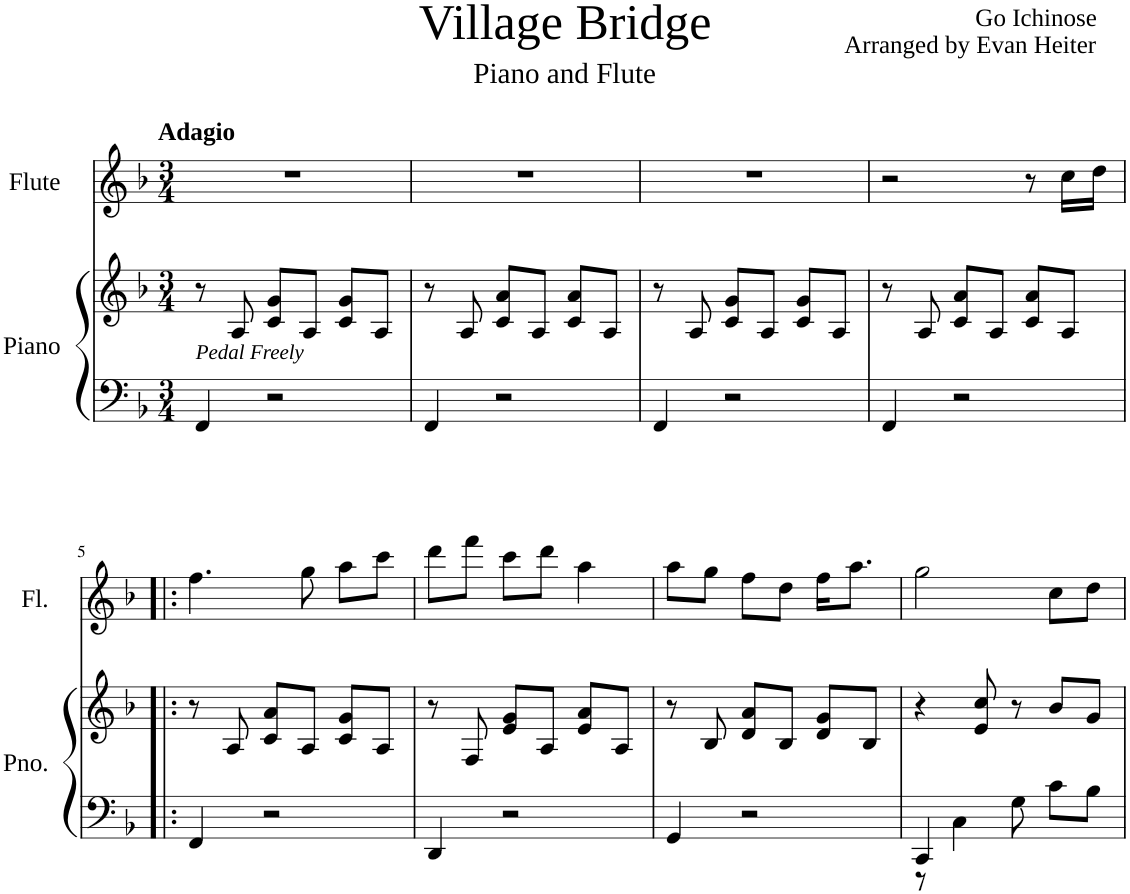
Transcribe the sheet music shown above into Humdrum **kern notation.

**kern	**kern	**kern
*part2	*part2	*part1
*staff3	*staff2	*staff1
*I"Piano	*	*I"Flute
*I'Pno.	*	*I'Fl.
*clefF4	*clefG2	*clefG2
*k[b-]	*k[b-]	*k[b-]
*M3/4	*M3/4	*M3/4
=1	=1	=1
!	!	!LO:TX:a:B:t=Adagio
!LO:TX:a:i:t=Pedal Freely	!	!
4FF/	8r	2.r
.	8A/	.
2r	8c/ 8g/L	.
.	8A/J	.
.	8c/ 8g/L	.
.	8A/J	.
=2	=2	=2
4FF/	8r	2.r
.	8A/	.
2r	8c/ 8a/L	.
.	8A/J	.
.	8c/ 8a/L	.
.	8A/J	.
=3	=3	=3
4FF/	8r	2.r
.	8A/	.
2r	8c/ 8g/L	.
.	8A/J	.
.	8c/ 8g/L	.
.	8A/J	.
=4	=4	=4
4FF/	8r	2r
.	8A/	.
2r	8c/ 8a/L	.
.	8A/J	.
.	8c/ 8a/L	8r
.	8A/J	16cc\LL
.	.	16dd\JJ
!!LO:LB:g=z
=5!|:	=5!|:	=5!|:
4FF/	8r	4.ff\
.	8A/	.
2r	8c/ 8a/L	.
.	8A/J	8gg\
.	8c/ 8g/L	8aa\L
.	8A/J	8ccc\J
=6	=6	=6
4DD/	8r	8ddd\L
.	8F/	8fff\J
2r	8e/ 8g/L	8ccc\L
.	8A/J	8ddd\J
.	8e/ 8a/L	4aa\
.	8A/J	.
=7	=7	=7
4GG/	8r	8aa\L
.	8B-/	8gg\J
2r	8d/ 8a/L	8ff\L
.	8B-/J	8dd\J
.	8d/ 8g/L	16ff\KL
.	.	8.aa\J
.	8B-/J	.
=8	=8	=8
*^	*	*
4CC/	8r	4r	2gg\
.	4C\	.	.
2ryy	.	8e/ 8cc/	.
.	8G\	8r	.
.	8c\L	8b-/L	8cc\L
.	8B-\J	8g/J	8dd\J
*v	*v	*	*
=	=	=
*-	*-	*-
